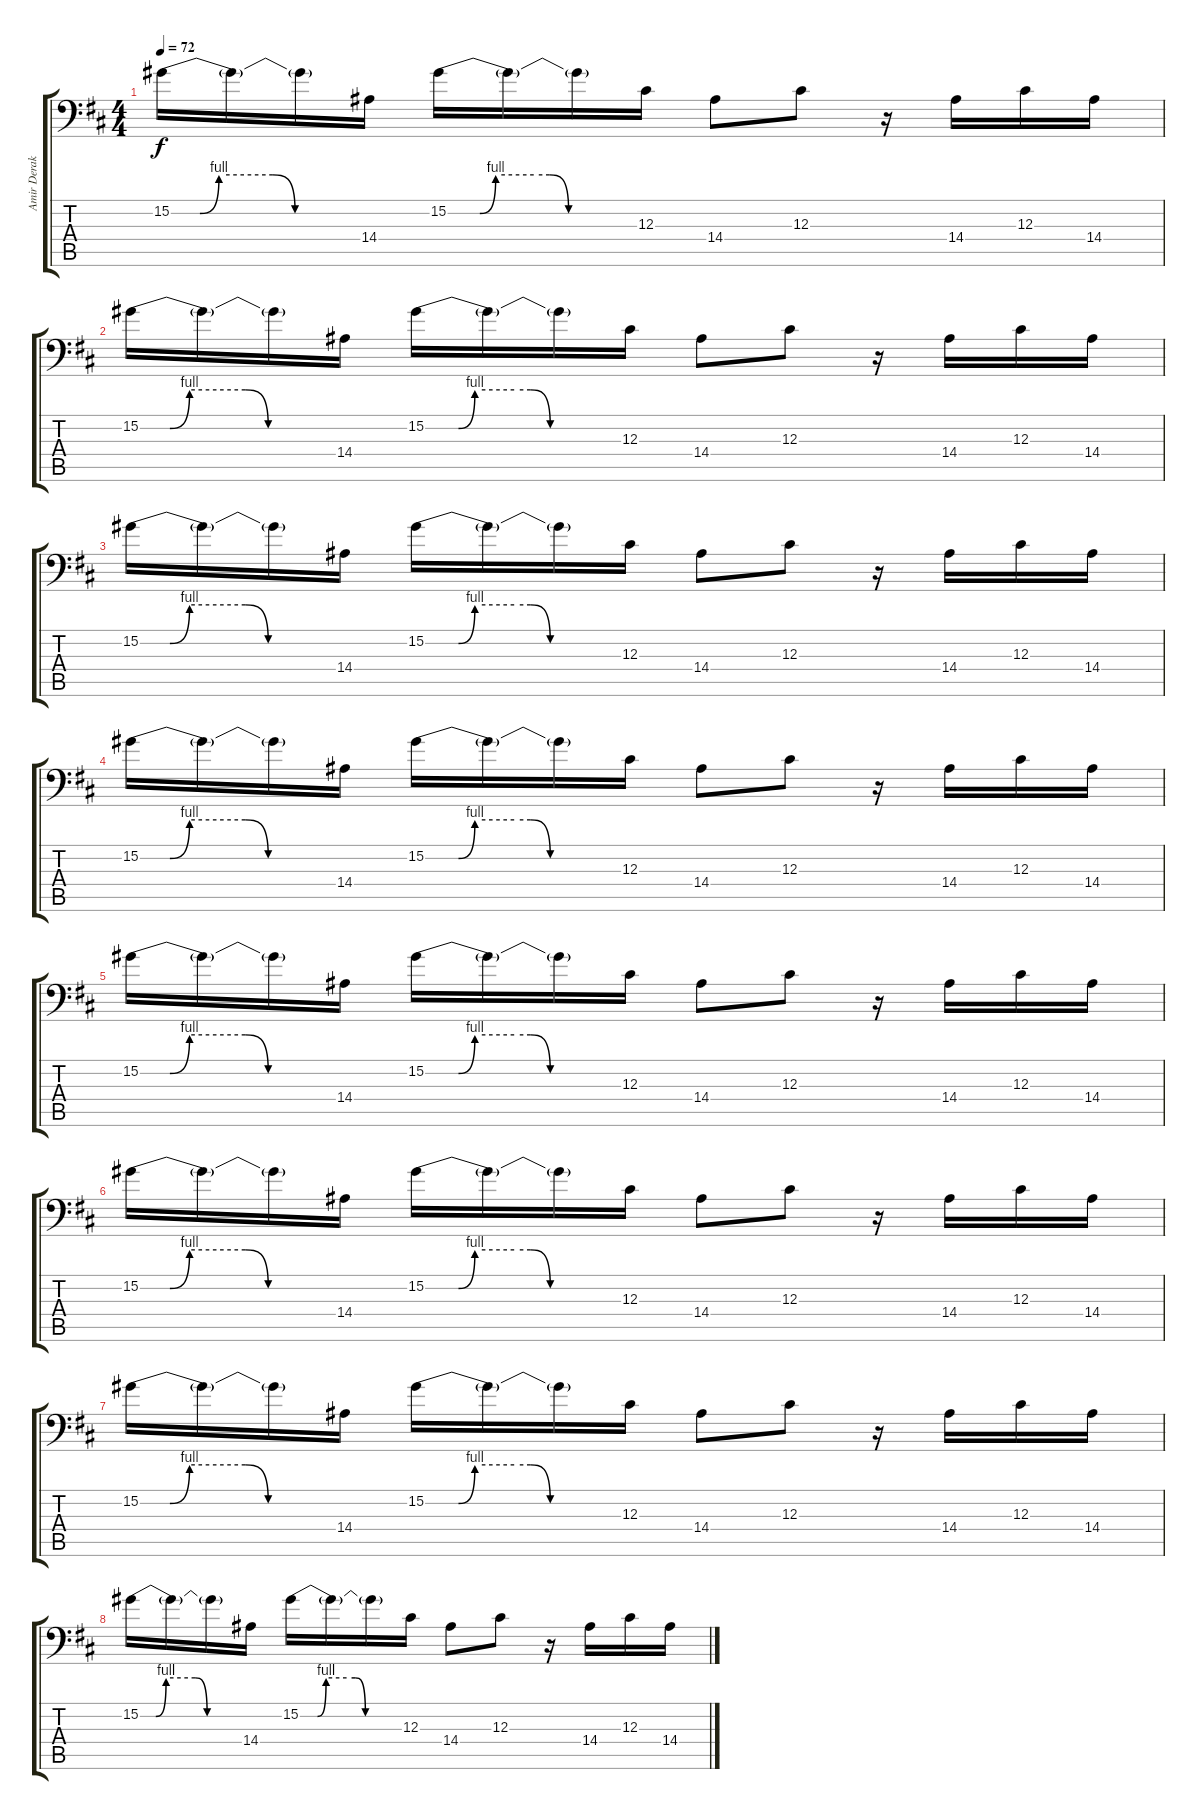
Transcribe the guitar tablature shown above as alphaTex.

\track ("Amir Derakh (6-String Gtr. Synth 3)" "Amir Derak") {instrument lead1square}
\staff {score tabs}
\tuning (Bb3 F3 Db3 Ab2 Eb2 Bb1) {hide}
\ts (4 4)
\tempo 72
\clef f4
\ks d
15.2{be (custom 0 0 9 0 15 4 32 4 39 0 45 0 60 0)}.16{dy f} 15.2{t}.16 15.2{t}.16 14.4.16 15.2{be (custom 0 0 10 0 15 4 27 4 32 4 38 0 45 0 60 0)}.16 15.2{t}.16 15.2{t}.16 12.3.16 14.4.8 12.3.8 r.16 14.4.16 12.3.16 14.4.16 |
15.2{be (custom 0 0 9 0 15 4 32 4 39 0 45 0 60 0)}.16 15.2{t}.16 15.2{t}.16 14.4.16 15.2{be (custom 0 0 10 0 15 4 27 4 32 4 38 0 45 0 60 0)}.16 15.2{t}.16 15.2{t}.16 12.3.16 14.4.8 12.3.8 r.16 14.4.16 12.3.16 14.4.16 |
15.2{be (custom 0 0 9 0 15 4 32 4 39 0 45 0 60 0)}.16 15.2{t}.16 15.2{t}.16 14.4.16 15.2{be (custom 0 0 10 0 15 4 27 4 32 4 38 0 45 0 60 0)}.16 15.2{t}.16 15.2{t}.16 12.3.16 14.4.8 12.3.8 r.16 14.4.16 12.3.16 14.4.16 |
15.2{be (custom 0 0 9 0 15 4 32 4 39 0 45 0 60 0)}.16 15.2{t}.16 15.2{t}.16 14.4.16 15.2{be (custom 0 0 10 0 15 4 27 4 32 4 38 0 45 0 60 0)}.16 15.2{t}.16 15.2{t}.16 12.3.16 14.4.8 12.3.8 r.16 14.4.16 12.3.16 14.4.16 |
15.2{be (custom 0 0 9 0 15 4 32 4 39 0 45 0 60 0)}.16 15.2{t}.16 15.2{t}.16 14.4.16 15.2{be (custom 0 0 10 0 15 4 27 4 32 4 38 0 45 0 60 0)}.16 15.2{t}.16 15.2{t}.16 12.3.16 14.4.8 12.3.8 r.16 14.4.16 12.3.16 14.4.16 |
15.2{be (custom 0 0 9 0 15 4 32 4 39 0 45 0 60 0)}.16 15.2{t}.16 15.2{t}.16 14.4.16 15.2{be (custom 0 0 10 0 15 4 27 4 32 4 38 0 45 0 60 0)}.16 15.2{t}.16 15.2{t}.16 12.3.16 14.4.8 12.3.8 r.16 14.4.16 12.3.16 14.4.16 |
15.2{be (custom 0 0 9 0 15 4 32 4 39 0 45 0 60 0)}.16 15.2{t}.16 15.2{t}.16 14.4.16 15.2{be (custom 0 0 10 0 15 4 27 4 32 4 38 0 45 0 60 0)}.16 15.2{t}.16 15.2{t}.16 12.3.16 14.4.8 12.3.8 r.16 14.4.16 12.3.16 14.4.16 |
15.2{be (custom 0 0 9 0 15 4 32 4 39 0 45 0 60 0)}.16 15.2{t}.16 15.2{t}.16 14.4.16 15.2{be (custom 0 0 10 0 15 4 27 4 32 4 38 0 45 0 60 0)}.16 15.2{t}.16 15.2{t}.16 12.3.16 14.4.8 12.3.8 r.16 14.4.16 12.3.16 14.4.16
